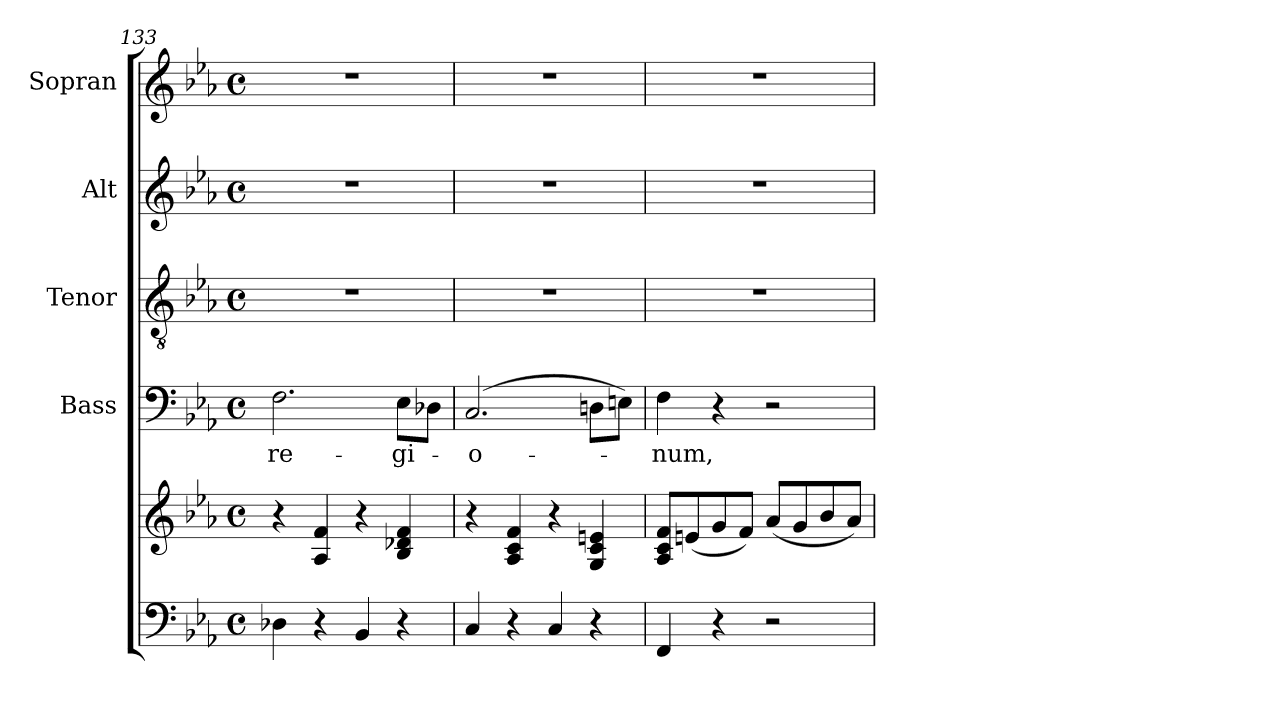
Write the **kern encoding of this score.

**kern	**kern	**kern	**text	**kern	**kern	**kern
*part5	*part5	*part4	*part4	*part3	*part2	*part1
*staff6	*staff5	*staff4	*staff4	*staff3	*staff2	*staff1
*	*	*I"Bass	*	*I"Tenor	*I"Alt	*I"Sopran
*	*	*I'B.	*	*I'T.	*I'A.	*I'S.
*clefF4	*clefG2	*clefF4	*	*clefGv2	*clefG2	*clefG2
*k[b-e-a-]	*k[b-e-a-]	*k[b-e-a-]	*	*k[b-e-a-]	*k[b-e-a-]	*k[b-e-a-]
*E-:	*E-:	*E-:	*	*E-:	*E-:	*E-:
*M4/4	*M4/4	*M4/4	*	*M4/4	*M4/4	*M4/4
*met(c)	*met(c)	*met(c)	*	*met(c)	*met(c)	*met(c)
=133	=133	=133	=133	=133	=133	=133
!	!	!	!LO:LY:b	!	!	!
4D-X\	4r	2.F\	re-	1r	1r	1r
4r	4A-/ 4f/	.	.	.	.	.
4BB-/	4r	.	.	.	.	.
!	!	!	!LO:LY:b	!	!	!
4r	4B-/ 4d-X/ 4f/	8E-\L	-gi-	.	.	.
.	.	8D-X\J	.	.	.	.
!!LO:PB:g=z
=134	=134	=134	=134	=134	=134	=134
!	!	!	!LO:LY:b	!	!	!
4C/	4r	(2.C/	-o-	1r	1r	1r
4r	4A-/ 4c/ 4f/	.	.	.	.	.
4C/	4r	.	.	.	.	.
4r	4G/ 4c/ 4en/	8Dn\L	.	.	.	.
.	.	8En\J)	.	.	.	.
=135	=135	=135	=135	=135	=135	=135
!	!	!	!LO:LY:b	!	!	!
4FF/	8A-/ 8c/ 8f/L	4F\	-num,	1r	1r	1r
.	(<8en/	.	.	.	.	.
4r	8g/	4r	.	.	.	.
.	8f/J)	.	.	.	.	.
2r	(<8a-/L	2r	.	.	.	.
.	8g/	.	.	.	.	.
.	8b-/	.	.	.	.	.
.	8a-/J)	.	.	.	.	.
=	=	=	=	=	=	=
*-	*-	*-	*-	*-	*-	*-
